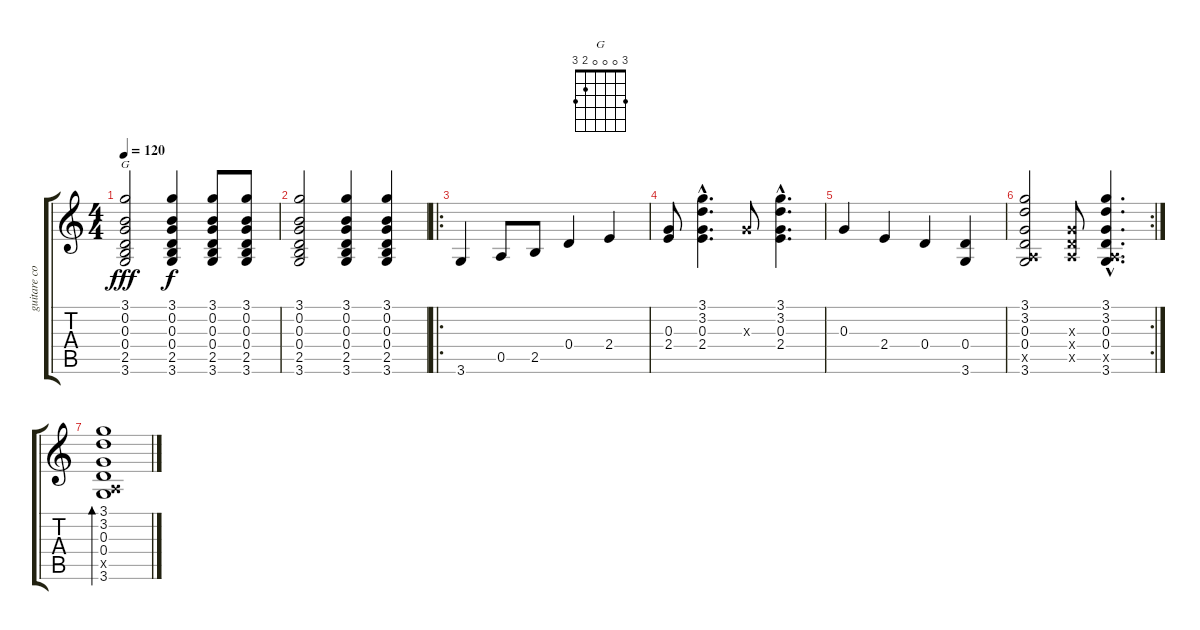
\track ("guitare cool" "guitare co") {instrument acousticguitarnylon}
\staff {score tabs}
\tuning (E4 B3 G3 D3 A2 E2) {hide}
\chord ("G" 3 0 0 0 2 3)
\ts (4 4)
\tempo 120
\clef g2
\ks c
(3.1 0.2 0.3 0.4 2.5 3.6).2{ch "G" dy fff} (3.1 0.2 0.3 0.4 2.5 3.6).4{dy f} (3.1 0.2 0.3 0.4 2.5 3.6).8 (3.1 0.2 0.3 0.4 2.5 3.6).8 |
(3.1 0.2 0.3 0.4 2.5 3.6).2 (3.1 0.2 0.3 0.4 2.5 3.6).4 (3.1 0.2 0.3 0.4 2.5 3.6).4 |
\ro
3.6.4 0.5.8 2.5.8 0.4.4 2.4.4 |
(0.3 2.4).8 (3.1{hac} 3.2{hac} 0.3{hac} 2.4{hac}).4{d} 0.3{x}.8 (3.1{hac} 3.2{hac} 0.3{hac} 2.4{hac}).4{d} |
0.3.4 2.4.4 0.4.4 (0.4 3.6).4 |
\rc 2
(3.1 3.2 0.3 0.4 0.5{x} 3.6).2 (0.3{x} 0.4{x} 0.5{x}).8 (3.1{hac} 3.2{hac} 0.3{hac} 0.4{hac} 0.5{hac x} 3.6{hac}).4{d} |
(3.1 3.2 0.3 0.4 0.5{x} 3.6).1{bd 480}
